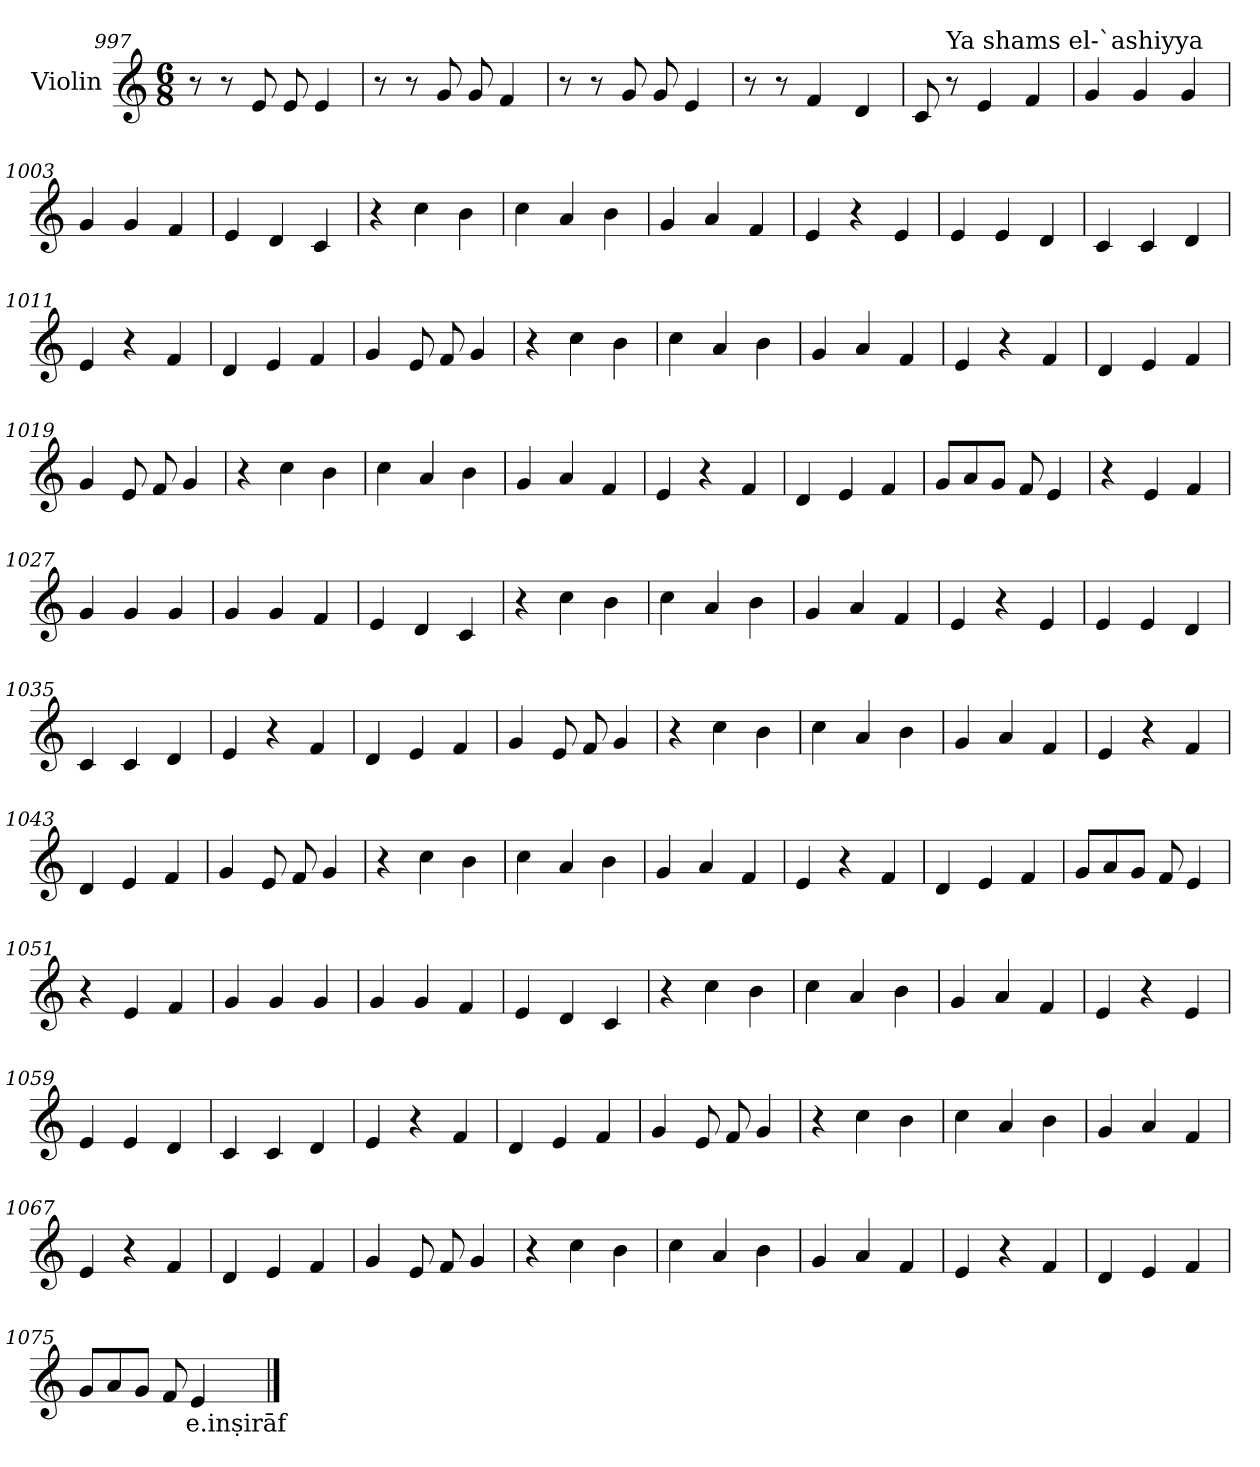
**kern	**text
*part1	*part1
*staff1	*staff1
*I"Violin	*
*clefG2	*
*k[]	*
*M6/8	*
=997	=997
8r	.
8r	.
8e/	.
8e/	.
4e/	.
=998	=998
8r	.
8r	.
8g/	.
8g/	.
4f/	.
=999	=999
8r	.
8r	.
8g/	.
8g/	.
4e/	.
=1000	=1000
8r	.
8r	.
4f/	.
4d/	.
=1001	=1001
*MM180	*
8c/	.
!LO:TX:a:t=Ya shams el-`ashiyya	!
8r	.
4e/	.
4f/	.
!!LO:LB:g=z
=1002	=1002
4g/	.
4g/	.
4g/	.
=1003	=1003
4g/	.
4g/	.
4f/	.
=1004	=1004
4e/	.
4d/	.
4c/	.
=1005	=1005
4r	.
4cc\	.
4b\	.
=1006	=1006
4cc\	.
4a/	.
4b\	.
=1007	=1007
4g/	.
4a/	.
4f/	.
=1008	=1008
4e/	.
4r	.
4e/	.
!!LO:PB:g=z
=1009	=1009
4e/	.
4e/	.
4d/	.
=1010	=1010
4c/	.
4c/	.
4d/	.
=1011	=1011
4e/	.
4r	.
4f/	.
=1012	=1012
4d/	.
4e/	.
4f/	.
=1013	=1013
4g/	.
8e/	.
8f/	.
4g/	.
=1014	=1014
4r	.
4cc\	.
4b\	.
=1015	=1015
4cc\	.
4a/	.
4b\	.
!!LO:LB:g=z
=1016	=1016
4g/	.
4a/	.
4f/	.
=1017	=1017
4e/	.
4r	.
4f/	.
=1018	=1018
4d/	.
4e/	.
4f/	.
=1019	=1019
4g/	.
8e/	.
8f/	.
4g/	.
=1020	=1020
4r	.
4cc\	.
4b\	.
=1021	=1021
4cc\	.
4a/	.
4b\	.
=1022	=1022
4g/	.
4a/	.
4f/	.
!!LO:LB:g=z
=1023	=1023
4e/	.
4r	.
4f/	.
=1024	=1024
4d/	.
4e/	.
4f/	.
=1025	=1025
8g/L	.
8a/	.
8g/J	.
8f/	.
4e/	.
=1026	=1026
4r	.
4e/	.
4f/	.
=1027	=1027
4g/	.
4g/	.
4g/	.
=1028	=1028
4g/	.
4g/	.
4f/	.
=1029	=1029
4e/	.
4d/	.
4c/	.
!!LO:LB:g=z
=1030	=1030
4r	.
4cc\	.
4b\	.
=1031	=1031
4cc\	.
4a/	.
4b\	.
=1032	=1032
4g/	.
4a/	.
4f/	.
=1033	=1033
4e/	.
4r	.
4e/	.
=1034	=1034
4e/	.
4e/	.
4d/	.
=1035	=1035
4c/	.
4c/	.
4d/	.
=1036	=1036
4e/	.
4r	.
4f/	.
!!LO:LB:g=z
=1037	=1037
4d/	.
4e/	.
4f/	.
=1038	=1038
4g/	.
8e/	.
8f/	.
4g/	.
=1039	=1039
4r	.
4cc\	.
4b\	.
=1040	=1040
4cc\	.
4a/	.
4b\	.
=1041	=1041
4g/	.
4a/	.
4f/	.
=1042	=1042
4e/	.
4r	.
4f/	.
=1043	=1043
4d/	.
4e/	.
4f/	.
!!LO:LB:g=z
=1044	=1044
4g/	.
8e/	.
8f/	.
4g/	.
=1045	=1045
4r	.
4cc\	.
4b\	.
=1046	=1046
4cc\	.
4a/	.
4b\	.
=1047	=1047
4g/	.
4a/	.
4f/	.
=1048	=1048
4e/	.
4r	.
4f/	.
=1049	=1049
4d/	.
4e/	.
4f/	.
=1050	=1050
8g/L	.
8a/	.
8g/J	.
8f/	.
4e/	.
!!LO:LB:g=z
=1051	=1051
4r	.
4e/	.
4f/	.
=1052	=1052
4g/	.
4g/	.
4g/	.
=1053	=1053
4g/	.
4g/	.
4f/	.
=1054	=1054
4e/	.
4d/	.
4c/	.
=1055	=1055
4r	.
4cc\	.
4b\	.
=1056	=1056
4cc\	.
4a/	.
4b\	.
=1057	=1057
4g/	.
4a/	.
4f/	.
!!LO:LB:g=z
=1058	=1058
4e/	.
4r	.
4e/	.
=1059	=1059
4e/	.
4e/	.
4d/	.
=1060	=1060
4c/	.
4c/	.
4d/	.
=1061	=1061
4e/	.
4r	.
4f/	.
=1062	=1062
4d/	.
4e/	.
4f/	.
=1063	=1063
4g/	.
8e/	.
8f/	.
4g/	.
=1064	=1064
4r	.
4cc\	.
4b\	.
!!LO:PB:g=z
=1065	=1065
4cc\	.
4a/	.
4b\	.
=1066	=1066
4g/	.
4a/	.
4f/	.
=1067	=1067
4e/	.
4r	.
4f/	.
=1068	=1068
4d/	.
4e/	.
4f/	.
=1069	=1069
4g/	.
8e/	.
8f/	.
4g/	.
=1070	=1070
4r	.
4cc\	.
4b\	.
=1071	=1071
4cc\	.
4a/	.
4b\	.
!!LO:LB:g=z
=1072	=1072
4g/	.
4a/	.
4f/	.
=1073	=1073
4e/	.
4r	.
4f/	.
=1074	=1074
4d/	.
4e/	.
4f/	.
=1075	=1075
8g/L	.
8a/	.
8g/J	.
8f/	.
!	!LO:LY:b
4e/	e.inṣirāf
==	==
*-	*-
